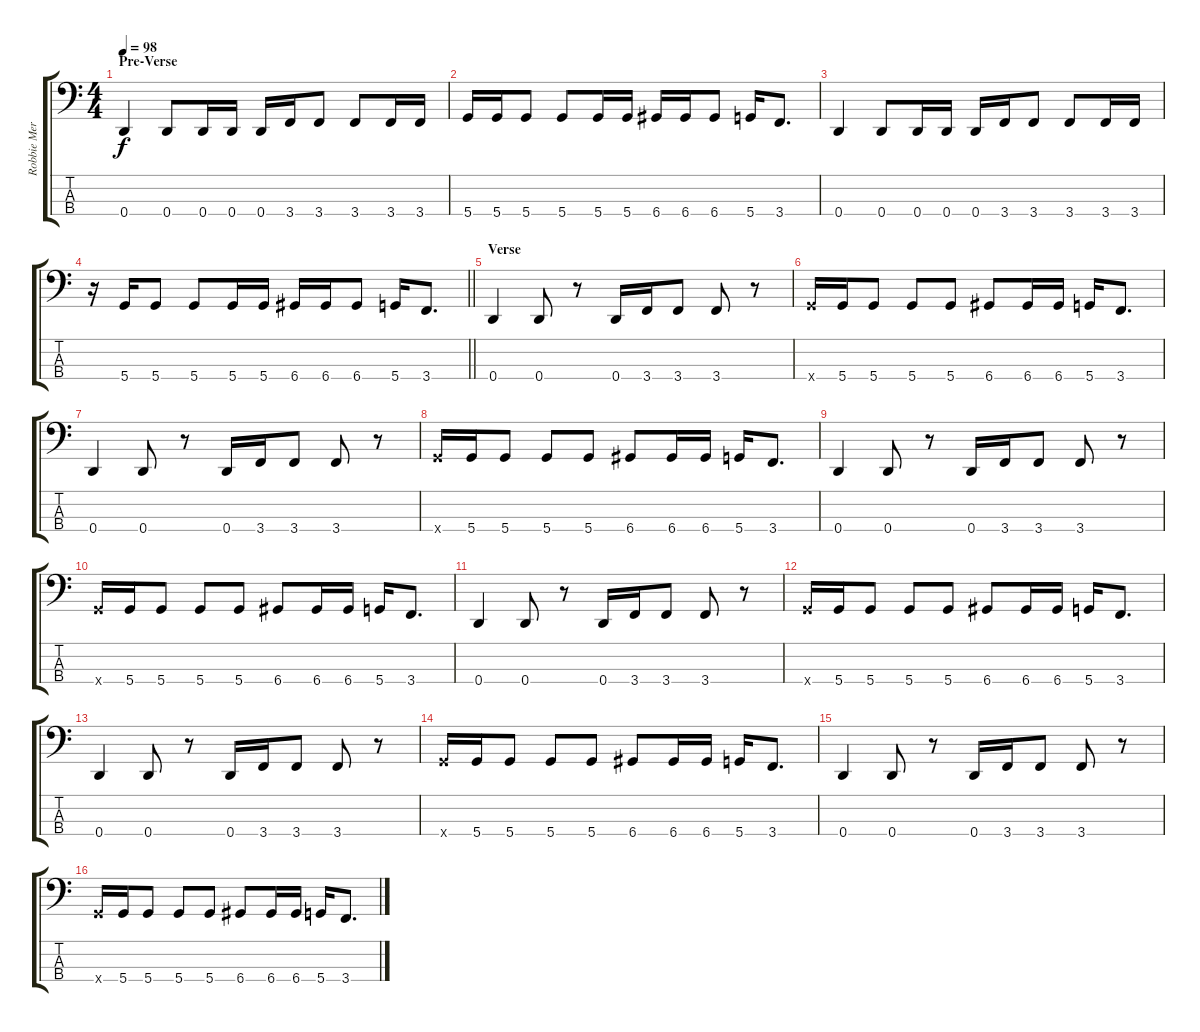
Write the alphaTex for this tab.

\track ("Robbie Merill - Bass" "Robbie Mer") {instrument electricbassfinger}
\staff {score tabs}
\tuning (G2 D2 A1 D1) {hide}
\ts (4 4)
\section ("" "Pre-Verse")
\tempo 98
\clef f4
\ks c
0.4.4{dy f} 0.4.8 0.4.16 0.4.16 0.4.16 3.4.16 3.4.8 3.4.8 3.4.16 3.4.16 |
5.4.16 5.4.16 5.4.8 5.4.8 5.4.16 5.4.16 6.4.16 6.4.16 6.4.8 5.4.16 3.4.8{d} |
0.4.4 0.4.8 0.4.16 0.4.16 0.4.16 3.4.16 3.4.8 3.4.8 3.4.16 3.4.16 |
\barLineRight lightlight
r.16 5.4.16 5.4.8 5.4.8 5.4.16 5.4.16 6.4.16 6.4.16 6.4.8 5.4.16 3.4.8{d} |
\section ("" "Verse")
0.4.4 0.4.8 r.8 0.4.16 3.4.16 3.4.8 3.4.8 r.8 |
5.4{x}.16 5.4.16 5.4.8 5.4.8 5.4.8 6.4.8 6.4.16 6.4.16 5.4.16 3.4.8{d} |
0.4.4 0.4.8 r.8 0.4.16 3.4.16 3.4.8 3.4.8 r.8 |
5.4{x}.16 5.4.16 5.4.8 5.4.8 5.4.8 6.4.8 6.4.16 6.4.16 5.4.16 3.4.8{d} |
0.4.4 0.4.8 r.8 0.4.16 3.4.16 3.4.8 3.4.8 r.8 |
5.4{x}.16 5.4.16 5.4.8 5.4.8 5.4.8 6.4.8 6.4.16 6.4.16 5.4.16 3.4.8{d} |
0.4.4 0.4.8 r.8 0.4.16 3.4.16 3.4.8 3.4.8 r.8 |
5.4{x}.16 5.4.16 5.4.8 5.4.8 5.4.8 6.4.8 6.4.16 6.4.16 5.4.16 3.4.8{d} |
0.4.4 0.4.8 r.8 0.4.16 3.4.16 3.4.8 3.4.8 r.8 |
5.4{x}.16 5.4.16 5.4.8 5.4.8 5.4.8 6.4.8 6.4.16 6.4.16 5.4.16 3.4.8{d} |
0.4.4 0.4.8 r.8 0.4.16 3.4.16 3.4.8 3.4.8 r.8 |
5.4{x}.16 5.4.16 5.4.8 5.4.8 5.4.8 6.4.8 6.4.16 6.4.16 5.4.16 3.4.8{d}
